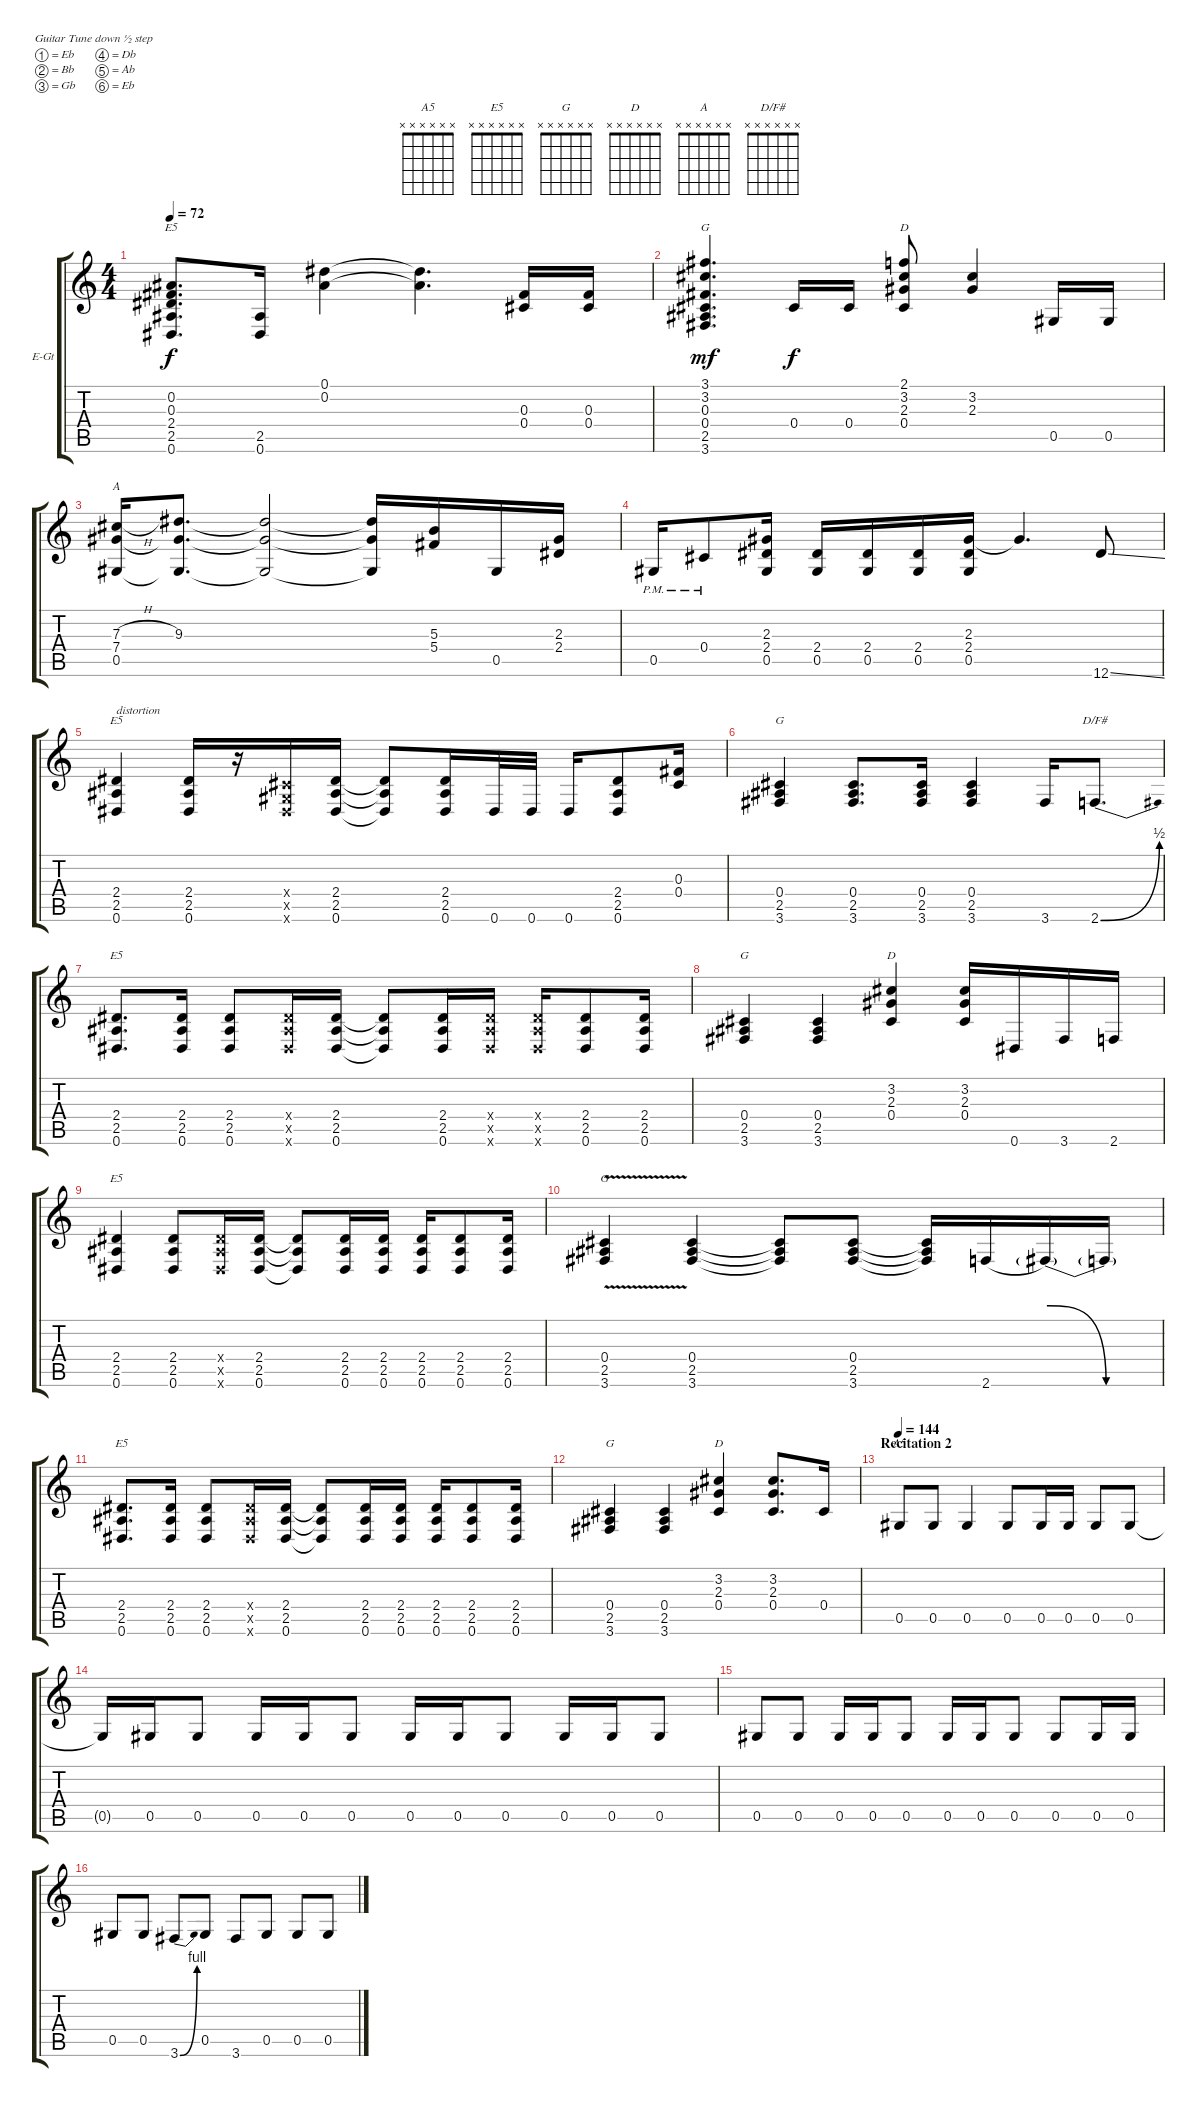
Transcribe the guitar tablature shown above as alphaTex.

\bracketExtendMode groupsimilarinstruments
\firstSystemTrackNameOrientation horizontal
\otherSystemsTrackNameOrientation horizontal
\track ("Guitar 2 (Izzy)" "E-Gt") {multiBarRest instrument overdrivenguitar}
\staff {score tabs}
\tuning (Eb4 Bb3 Gb3 Db3 Ab2 Eb2)
\chord ("A5" x x x x x x)
\chord ("E5" x x x x x x)
\chord ("G" x x x x x x)
\chord ("D" x x x x x x)
\chord ("A" x x x x x x)
\chord ("D/F#" x x x x x x)
\ts (4 4)
\tempo 72
\clef g2
\ks c
(0.2 0.3 2.4 2.5 0.6).8{d ch "E5" dy f} (2.5 0.6).16 (0.1 0.2).4 (0.1{t} 0.2{t}).4{d} (0.3 0.4).16 (0.3 0.4).16 |
(3.1 3.2 0.3 0.4 2.5 3.6).4{d ch "G" dy mf} 0.4.16{dy f} 0.4.16 (2.1 3.2 2.3 0.4).8{ch "D"} (3.2 2.3).4 0.5.16 0.5.16 |
(7.3{h} 7.4 0.5).16{ch "A"} (9.3 7.4{t} 0.5{t}).8{d} (9.3{t} 7.4{t} 0.5{t}).2 (9.3{t} 7.4{t} 0.5{t}).16 (5.3 5.4).16 0.5.16 (2.3 2.4).16 |
0.5{pm}.16 0.4{pm}.8 (2.3 2.4 0.5).16 (2.4 0.5).16 (2.4 0.5).16 (2.4 0.5).16 (2.3 2.4 0.5).16 2.3{t}.4{d} 12.6{ss}.8 |
(2.4 2.5 0.6).4{ch "E5" txt "distortion"} (2.4 2.5 0.6).16 r.16 (0.4{x} 0.5{x} 0.6{x}).16 (2.4 2.5 0.6).16 (2.4{t} 2.5{t} 0.6{t}).8 (2.4 2.5 0.6).16 0.6.32 0.6.32 0.6.16 (2.4 2.5 0.6).8 (0.3 0.4).16 |
(0.4 2.5 3.6).4{ch "G"} (0.4 2.5 3.6).8{d} (0.4 2.5 3.6).16 (0.4 2.5 3.6).4 3.6.16 2.6{be (bend 0 0 60 2)}.8{d ch "D/F#"} |
(2.4 2.5 0.6).8{d ch "E5"} (2.4 2.5 0.6).16 (2.4 2.5 0.6).8 (2.4{x} 2.5{x} 0.6{x}).16 (2.4 2.5 0.6).16 (2.4{t} 2.5{t} 0.6{t}).8 (2.4 2.5 0.6).16 (2.4{x} 2.5{x} 0.6{x}).16 (2.4{x} 2.5{x} 0.6{x}).16 (2.4 2.5 0.6).8 (2.4 2.5 0.6).16 |
(0.4 2.5 3.6).4{ch "G"} (0.4 2.5 3.6).4 (3.2 2.3 0.4).4{ch "D"} (3.2 2.3 0.4).16 0.6.16 3.6.16 2.6.16 |
(2.4 2.5 0.6).4{ch "E5"} (2.4 2.5 0.6).8 (2.4{x} 2.5{x} 0.6{x}).16 (2.4 2.5 0.6).16 (2.4{t} 2.5{t} 0.6{t}).8 (2.4 2.5 0.6).16 (2.4 2.5 0.6).16 (2.4 2.5 0.6).16 (2.4 2.5 0.6).8 (2.4 2.5 0.6).16 |
(0.4{v} 2.5{v} 3.6{v}).4{ch "G"} (0.4 2.5 3.6).4 (0.4{t} 2.5{t} 3.6{t}).8 (0.4 2.5 3.6).8 (0.4{t} 2.5{t} 3.6{t}).16 2.6{be (hold 0 0 60 0)}.16 2.6{be (release 0 2 60 0) t}.16 2.6{be (hold 0 0 60 0) t}.16 |
(2.4 2.5 0.6).8{d ch "E5"} (2.4 2.5 0.6).16 (2.4 2.5 0.6).8 (2.4{x} 2.5{x} 0.6{x}).16 (2.4 2.5 0.6).16 (2.4{t} 2.5{t} 0.6{t}).8 (2.4 2.5 0.6).16 (2.4 2.5 0.6).16 (2.4 2.5 0.6).16 (2.4 2.5 0.6).8 (2.4 2.5 0.6).16 |
(0.4 2.5 3.6).4{ch "G"} (0.4 2.5 3.6).4 (3.2 2.3 0.4).4{ch "D"} (3.2 2.3 0.4).8{d} 0.4.16 |
\section ("" "Recitation 2")
\tempo 144
0.5.8{ch "A5"} 0.5.8 0.5.4 0.5.8 0.5.16 0.5.16 0.5.8 0.5.8 |
0.5{t}.16 0.5.16 0.5.8 0.5.16 0.5.16 0.5.8 0.5.16 0.5.16 0.5.8 0.5.16 0.5.16 0.5.8 |
0.5.8 0.5.8 0.5.16 0.5.16 0.5.8 0.5.16 0.5.16 0.5.8 0.5.8 0.5.16 0.5.16 |
0.5.8 0.5.8 3.6{be (bend 0 0 60 4)}.8 0.5.8 3.6.8 0.5.8 0.5.8 0.5.8
